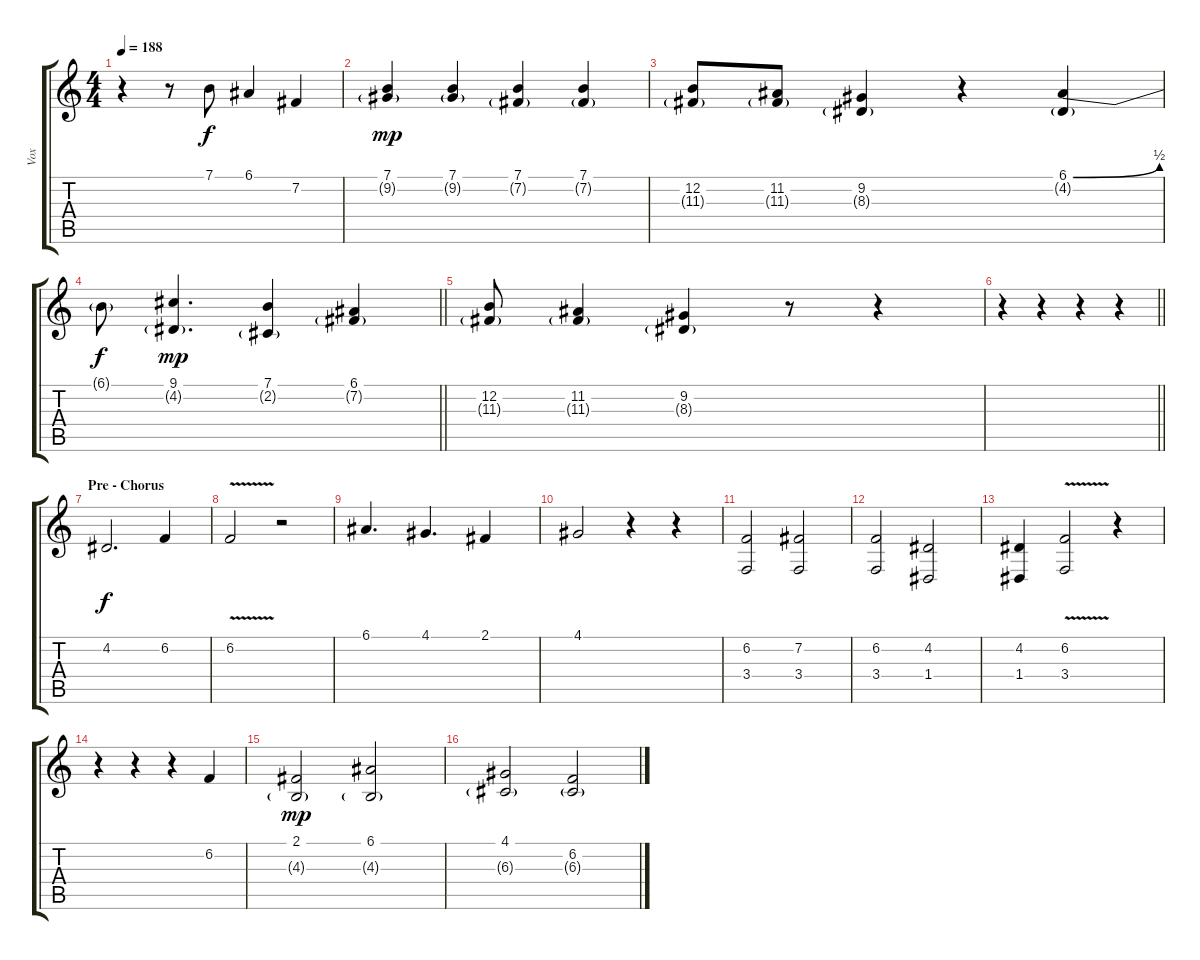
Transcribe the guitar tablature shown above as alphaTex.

\track ("Vox" "Vox") {instrument lead1square}
\staff {score tabs}
\tuning (E4 B3 G3 D3 A2 E2) {hide}
\ts (4 4)
\tempo 188
\clef g2
\ks c
r.4{dy f} r.8 7.1.8 6.1.4 7.2.4 |
(7.1 9.2{g}).4{dy mp} (7.1 9.2{g}).4 (7.1 7.2{g}).4 (7.1 7.2{g}).4 |
(12.2 11.3{g}).8 (11.2 11.3{g}).8 (9.2 8.3{g}).4 r.4 (6.1{be (bend 0 0 60 2)} 4.2{g}).4 |
\barLineRight lightlight
6.1{t}.8{dy f} (9.1 4.2{g}).4{d dy mp} (7.1 2.2{g}).4 (6.1 7.2{g}).4 |
(12.2 11.3{g}).8 (11.2 11.3{g}).4 (9.2 8.3{g}).4 r.8 r.4 |
\barLineRight lightlight
r.4 r.4 r.4 r.4 |
\section ("" "Pre - Chorus")
4.2.2{d dy f} 6.2.4 |
6.2{v}.2 r.2 |
6.1.4{d} 4.1.4{d} 2.1.4 |
4.1.2 r.4 r.4 |
(6.2 3.4).2 (7.2 3.4).2 |
(6.2 3.4).2 (4.2 1.4).2 |
(4.2 1.4).4 (6.2{v} 3.4).2 r.4 |
r.4 r.4 r.4 6.2.4 |
(2.1 4.3{g}).2{dy mp} (6.1 4.3{g}).2 |
(4.1 6.3{g}).2 (6.2 6.3{g}).2
